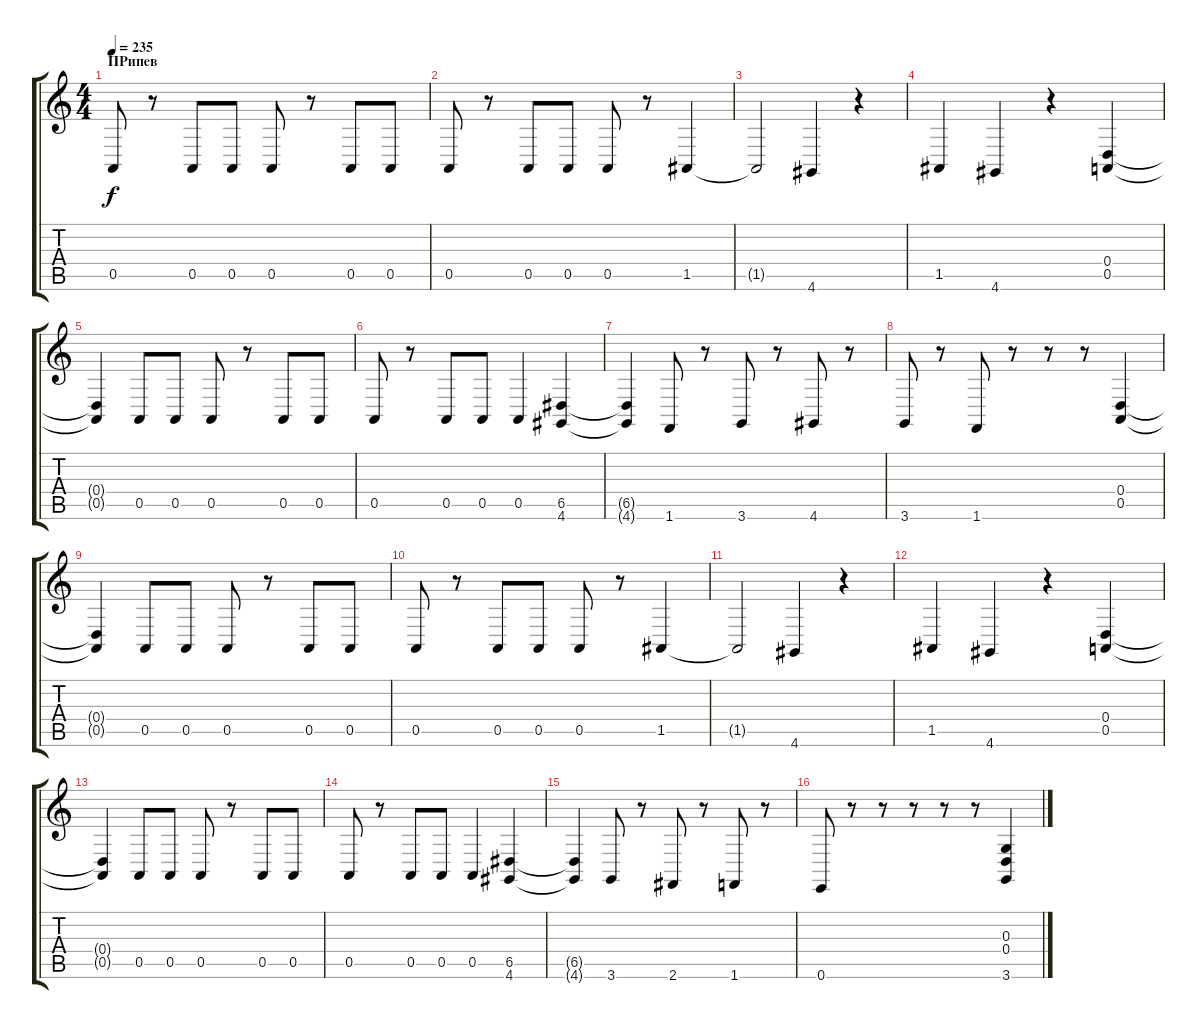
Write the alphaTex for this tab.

\track "" {instrument lead5charang}
\staff {score tabs}
\tuning (E4 B3 G3 D3 A2 E2) {hide}
\ts (4 4)
\section ("" "ПРипев")
\tempo 235
\clef g2
\ks c
0.5.8{dy f} r.8 0.5.8 0.5.8 0.5.8 r.8 0.5.8 0.5.8 |
0.5.8 r.8 0.5.8 0.5.8 0.5.8 r.8 1.5.4 |
1.5{t}.2 4.6.4 r.4 |
1.5.4 4.6.4 r.4 (0.4 0.5).4 |
(0.4{t} 0.5{t}).4 0.5.8 0.5.8 0.5.8 r.8 0.5.8 0.5.8 |
0.5.8 r.8 0.5.8 0.5.8 0.5.4 (6.5 4.6).4 |
(6.5{t} 4.6{t}).4 1.6.8 r.8 3.6.8 r.8 4.6.8 r.8 |
3.6.8 r.8 1.6.8 r.8 r.8 r.8 (0.4 0.5).4 |
(0.4{t} 0.5{t}).4 0.5.8 0.5.8 0.5.8 r.8 0.5.8 0.5.8 |
0.5.8 r.8 0.5.8 0.5.8 0.5.8 r.8 1.5.4 |
1.5{t}.2 4.6.4 r.4 |
1.5.4 4.6.4 r.4 (0.4 0.5).4 |
(0.4{t} 0.5{t}).4 0.5.8 0.5.8 0.5.8 r.8 0.5.8 0.5.8 |
0.5.8 r.8 0.5.8 0.5.8 0.5.4 (6.5 4.6).4 |
(6.5{t} 4.6{t}).4 3.6.8 r.8 2.6.8 r.8 1.6.8 r.8 |
0.6.8 r.8 r.8 r.8 r.8 r.8 (0.3 0.4 3.6).4
